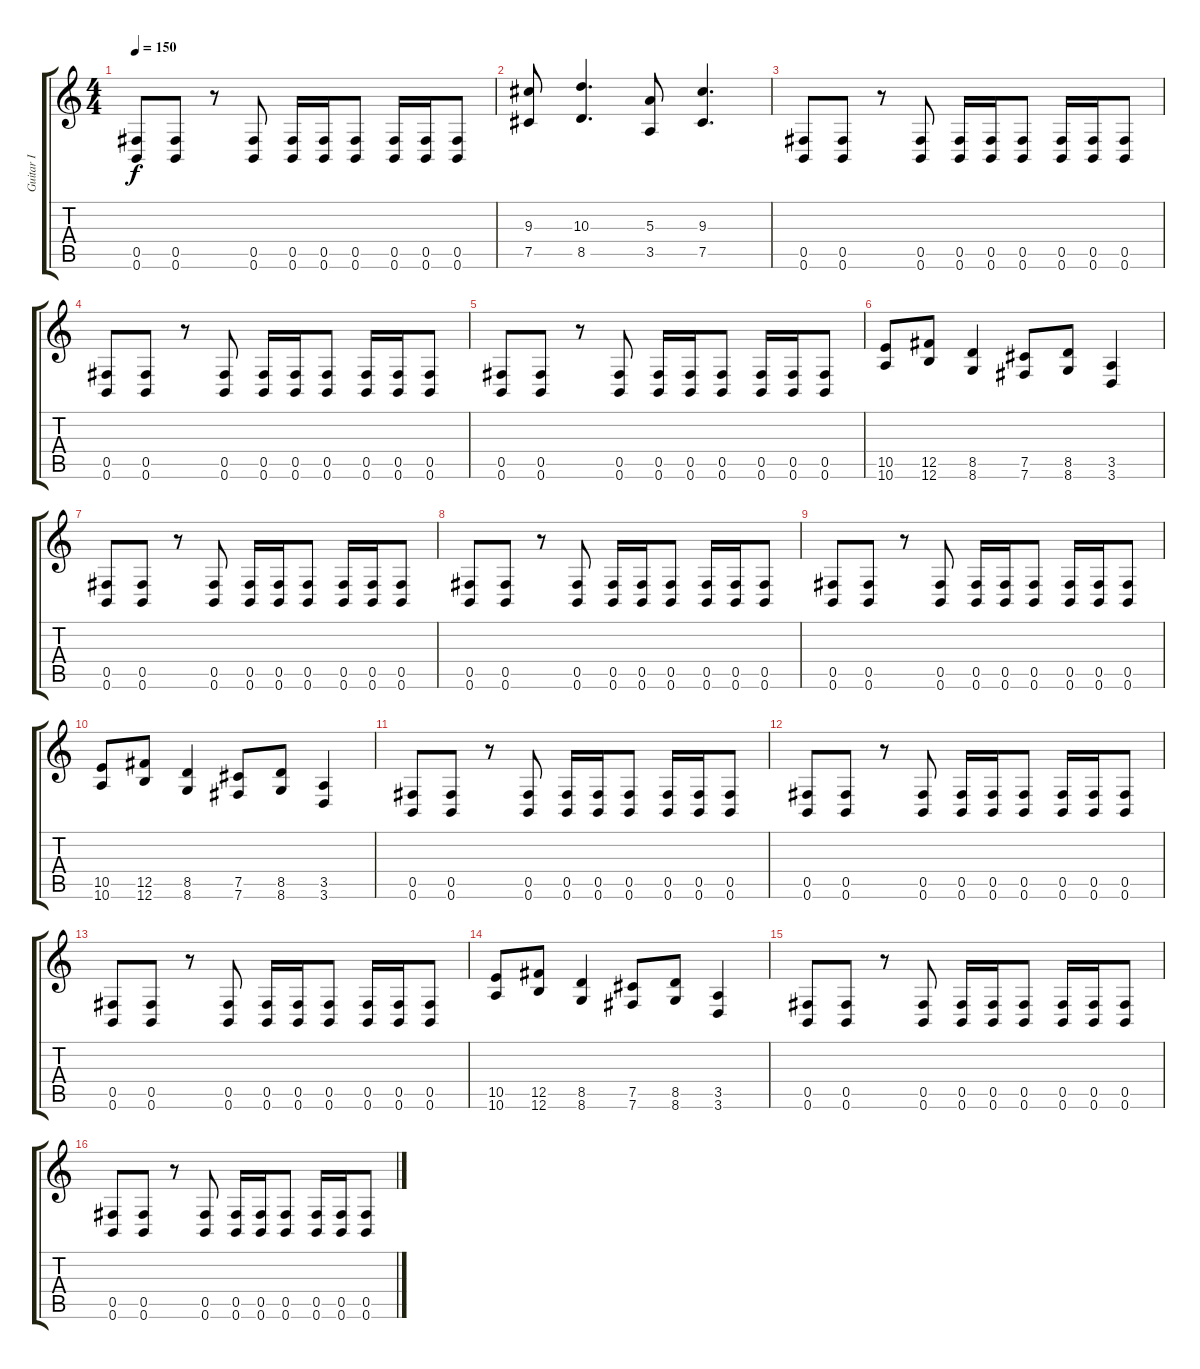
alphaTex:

\track ("Guitar I" "Guitar I") {instrument distortionguitar}
\staff {score tabs}
\tuning (Db4 Ab3 E3 B2 Gb2 B1) {hide}
\ts (4 4)
\tempo 150
\clef g2
\ks c
(0.5 0.6).8{dy f} (0.5 0.6).8 r.8 (0.5 0.6).8 (0.5 0.6).16 (0.5 0.6).16 (0.5 0.6).8 (0.5 0.6).16 (0.5 0.6).16 (0.5 0.6).8 |
(9.3 7.5).8 (10.3 8.5).4{d} (5.3 3.5).8 (9.3 7.5).4{d} |
(0.5 0.6).8 (0.5 0.6).8 r.8 (0.5 0.6).8 (0.5 0.6).16 (0.5 0.6).16 (0.5 0.6).8 (0.5 0.6).16 (0.5 0.6).16 (0.5 0.6).8 |
(0.5 0.6).8 (0.5 0.6).8 r.8 (0.5 0.6).8 (0.5 0.6).16 (0.5 0.6).16 (0.5 0.6).8 (0.5 0.6).16 (0.5 0.6).16 (0.5 0.6).8 |
(0.5 0.6).8 (0.5 0.6).8 r.8 (0.5 0.6).8 (0.5 0.6).16 (0.5 0.6).16 (0.5 0.6).8 (0.5 0.6).16 (0.5 0.6).16 (0.5 0.6).8 |
(10.5 10.6).8 (12.5 12.6).8 (8.5 8.6).4 (7.5 7.6).8 (8.5 8.6).8 (3.5 3.6).4 |
(0.5 0.6).8 (0.5 0.6).8 r.8 (0.5 0.6).8 (0.5 0.6).16 (0.5 0.6).16 (0.5 0.6).8 (0.5 0.6).16 (0.5 0.6).16 (0.5 0.6).8 |
(0.5 0.6).8 (0.5 0.6).8 r.8 (0.5 0.6).8 (0.5 0.6).16 (0.5 0.6).16 (0.5 0.6).8 (0.5 0.6).16 (0.5 0.6).16 (0.5 0.6).8 |
(0.5 0.6).8 (0.5 0.6).8 r.8 (0.5 0.6).8 (0.5 0.6).16 (0.5 0.6).16 (0.5 0.6).8 (0.5 0.6).16 (0.5 0.6).16 (0.5 0.6).8 |
(10.5 10.6).8 (12.5 12.6).8 (8.5 8.6).4 (7.5 7.6).8 (8.5 8.6).8 (3.5 3.6).4 |
(0.5 0.6).8 (0.5 0.6).8 r.8 (0.5 0.6).8 (0.5 0.6).16 (0.5 0.6).16 (0.5 0.6).8 (0.5 0.6).16 (0.5 0.6).16 (0.5 0.6).8 |
(0.5 0.6).8 (0.5 0.6).8 r.8 (0.5 0.6).8 (0.5 0.6).16 (0.5 0.6).16 (0.5 0.6).8 (0.5 0.6).16 (0.5 0.6).16 (0.5 0.6).8 |
(0.5 0.6).8 (0.5 0.6).8 r.8 (0.5 0.6).8 (0.5 0.6).16 (0.5 0.6).16 (0.5 0.6).8 (0.5 0.6).16 (0.5 0.6).16 (0.5 0.6).8 |
(10.5 10.6).8 (12.5 12.6).8 (8.5 8.6).4 (7.5 7.6).8 (8.5 8.6).8 (3.5 3.6).4 |
(0.5 0.6).8 (0.5 0.6).8 r.8 (0.5 0.6).8 (0.5 0.6).16 (0.5 0.6).16 (0.5 0.6).8 (0.5 0.6).16 (0.5 0.6).16 (0.5 0.6).8 |
(0.5 0.6).8 (0.5 0.6).8 r.8 (0.5 0.6).8 (0.5 0.6).16 (0.5 0.6).16 (0.5 0.6).8 (0.5 0.6).16 (0.5 0.6).16 (0.5 0.6).8
